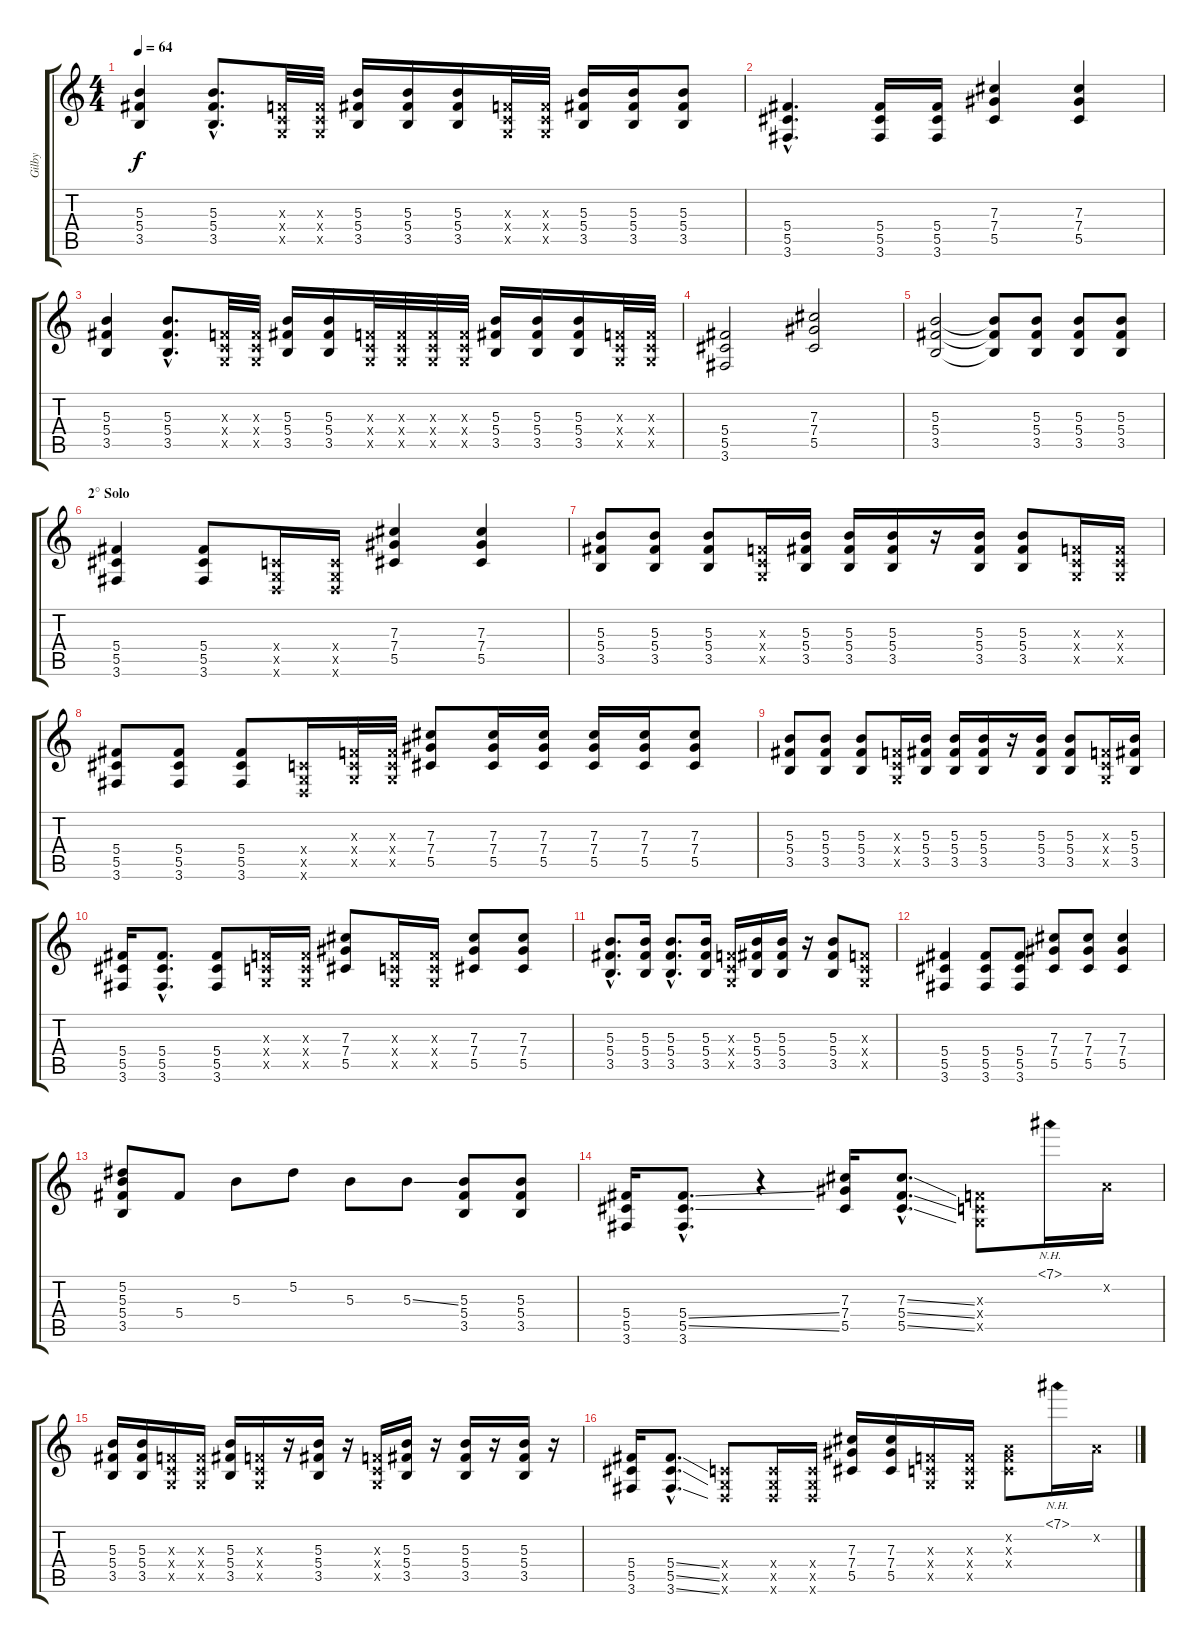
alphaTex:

\track ("Gilby" "Gilby") {instrument acousticguitarnylon}
\staff {score tabs}
\tuning (Eb4 Bb3 Gb3 Db3 Ab2 Eb2) {hide}
\ts (4 4)
\tempo 64
\clef g2
\ks c
(5.3 5.4 3.5).4{dy f} (5.3{hac} 5.4{hac} 3.5{hac}).8{d} (-1.3{x} -1.4{x} -1.5{x}).32 (-1.3{x} -1.4{x} -1.5{x}).32 (5.3 5.4 3.5).16 (5.3 5.4 3.5).16 (5.3 5.4 3.5).16 (-1.3{x} -1.4{x} -1.5{x}).32 (-1.3{x} -1.4{x} -1.5{x}).32 (5.3 5.4 3.5).16 (5.3 5.4 3.5).16 (5.3 5.4 3.5).8 |
(5.4{hac} 5.5{hac} 3.6{hac}).4{d} (5.4 5.5 3.6).16 (5.4 5.5 3.6).16 (7.3 7.4 5.5).4 (7.3 7.4 5.5).4 |
(5.3 5.4 3.5).4 (5.3{hac} 5.4{hac} 3.5{hac}).8{d} (-1.3{x} -1.4{x} -1.5{x}).32 (-1.3{x} -1.4{x} -1.5{x}).32 (5.3 5.4 3.5).16 (5.3 5.4 3.5).16 (-1.3{x} -1.4{x} -1.5{x}).32 (-1.3{x} -1.4{x} -1.5{x}).32 (-1.3{x} -1.4{x} -1.5{x}).32 (-1.3{x} -1.4{x} -1.5{x}).32 (5.3 5.4 3.5).16 (5.3 5.4 3.5).16 (5.3 5.4 3.5).16 (-1.3{x} -1.4{x} -1.5{x}).32 (-1.3{x} -1.4{x} -1.5{x}).32 |
(5.4 5.5 3.6).2 (7.3 7.4 5.5).2 |
(5.3 5.4 3.5).2 (5.3{t} 5.4{t} 3.5{t}).8 (5.3 5.4 3.5).8 (5.3 5.4 3.5).8 (5.3 5.4 3.5).8 |
\section ("" "2° Solo")
(5.4 5.5 3.6).4 (5.4 5.5 3.6).8 (-1.4{x} -1.5{x} -1.6{x}).16 (-1.4{x} -1.5{x} -1.6{x}).16 (7.3 7.4 5.5).4 (7.3 7.4 5.5).4 |
(5.3 5.4 3.5).8 (5.3 5.4 3.5).8 (5.3 5.4 3.5).8 (-1.3{x} -1.4{x} -1.5{x}).16 (5.3 5.4 3.5).16 (5.3 5.4 3.5).16 (5.3 5.4 3.5).16 r.16 (5.3 5.4 3.5).16 (5.3 5.4 3.5).8 (-1.3{x} -1.4{x} -1.5{x}).16 (-1.3{x} -1.4{x} -1.5{x}).16 |
(5.4 5.5 3.6).8 (5.4 5.5 3.6).8 (5.4 5.5 3.6).8 (-1.4{x} -1.5{x} -1.6{x}).16 (-1.3{x} -1.4{x} -1.5{x}).32 (-1.3{x} -1.4{x} -1.5{x}).32 (7.3 7.4 5.5).8 (7.3 7.4 5.5).16 (7.3 7.4 5.5).16 (7.3 7.4 5.5).16 (7.3 7.4 5.5).16 (7.3 7.4 5.5).8 |
(5.3 5.4 3.5).8 (5.3 5.4 3.5).8 (5.3 5.4 3.5).8 (-1.3{x} -1.4{x} -1.5{x}).16 (5.3 5.4 3.5).16 (5.3 5.4 3.5).16 (5.3 5.4 3.5).16 r.16 (5.3 5.4 3.5).16 (5.3 5.4 3.5).8 (-1.3{x} -1.4{x} -1.5{x}).16 (5.3 5.4 3.5).16 |
(5.4 5.5 3.6).16 (5.4{hac} 5.5{hac} 3.6{hac}).8{d} (5.4 5.5 3.6).8 (-1.3{x} -1.4{x} -1.5{x}).16 (-1.3{x} -1.4{x} -1.5{x}).16 (7.3 7.4 5.5).8 (-1.3{x} -1.4{x} -1.5{x}).16 (-1.3{x} -1.4{x} -1.5{x}).16 (7.3 7.4 5.5).8 (7.3 7.4 5.5).8 |
(5.3{hac} 5.4{hac} 3.5{hac}).8{d} (5.3 5.4 3.5).16 (5.3{hac} 5.4{hac} 3.5{hac}).8{d} (5.3 5.4 3.5).16 (-1.3{x} -1.4{x} -1.5{x}).16 (5.3 5.4 3.5).16 (5.3 5.4 3.5).16 r.16 (5.3 5.4 3.5).8 (-1.3{x} -1.4{x} -1.5{x}).8 |
(5.4 5.5 3.6).4 (5.4 5.5 3.6).8 (5.4 5.5 3.6).8 (7.3 7.4 5.5).8 (7.3 7.4 5.5).8 (7.3 7.4 5.5).4 |
(5.2 5.3 5.4 3.5).8 5.4.8 5.3.8 5.2.8 5.3.8 5.3{ss}.8 (5.3 5.4 3.5).8 (5.3 5.4 3.5).8 |
(5.4 5.5 3.6).16 (5.4{ss hac} 5.5{ss hac} 3.6{hac}).8{d} r.4 (7.3 7.4 5.5).16 (7.3{ss hac} 5.4{ss hac} 5.5{ss hac}).8{d} (-1.3{x} -1.4{x} -1.5{x}).8 7.1{nh}.16 -1.2{x}.16 |
(5.3 5.4 3.5).16 (5.3 5.4 3.5).16 (-1.3{x} -1.4{x} -1.5{x}).16 (-1.3{x} -1.4{x} -1.5{x}).16 (5.3 5.4 3.5).16 (-1.3{x} -1.4{x} -1.5{x}).16 r.16 (5.3 5.4 3.5).16 r.16 (-1.3{x} -1.4{x} -1.5{x}).16 (5.3 5.4 3.5).16 r.16 (5.3 5.4 3.5).16 r.16 (5.3 5.4 3.5).16 r.16 |
(5.4 5.5 3.6).16 (5.4{ss hac} 5.5{ss hac} 3.6{ss hac}).8{d} (-1.4{x} -1.5{x} -1.6{x}).8 (-1.4{x} -1.5{x} -1.6{x}).16 (-1.4{x} -1.5{x} -1.6{x}).16 (7.3 7.4 5.5).16 (7.3 7.4 5.5).16 (-1.3{x} -1.4{x} -1.5{x}).16 (-1.3{x} -1.4{x} -1.5{x}).16 (-1.2{x} -1.3{x} -1.4{x}).8 7.1{nh}.16 -1.2{x}.16
